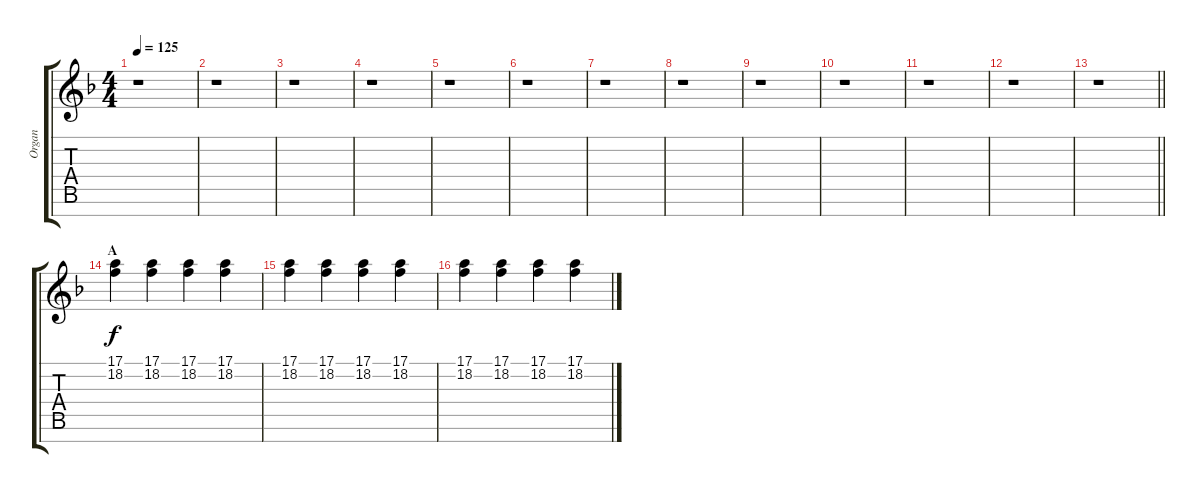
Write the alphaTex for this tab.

\track ("Organ" "Organ") {instrument rockorgan}
\staff {score tabs}
\tuning (E4 B3 G3 D3 A2 E2 B1) {hide}
\ts (4 4)
\tempo 125
\clef g2
\ks f
r.1{dy f} |
r.1 |
r.1 |
r.1 |
r.1 |
r.1 |
r.1 |
r.1 |
r.1 |
r.1 |
r.1 |
r.1 |
\barLineRight lightlight
r.1 |
\section ("" "A")
(17.1 18.2).4 (17.1 18.2).4 (17.1 18.2).4 (17.1 18.2).4 |
(17.1 18.2).4 (17.1 18.2).4 (17.1 18.2).4 (17.1 18.2).4 |
(17.1 18.2).4 (17.1 18.2).4 (17.1 18.2).4 (17.1 18.2).4
